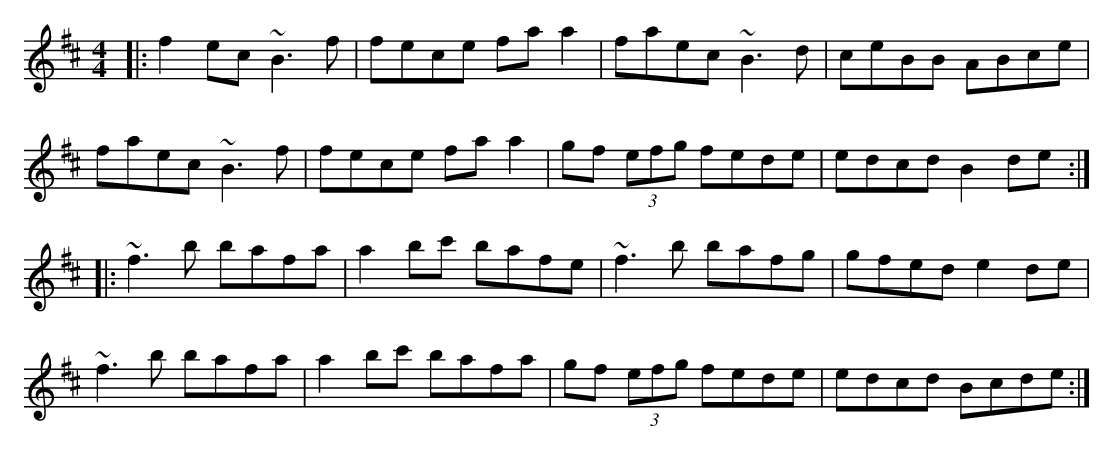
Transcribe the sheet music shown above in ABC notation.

X:1
M:4/4
K:Bmin
|:f2ec ~B3f|fece faa2|faec ~B3d|ceBB ABce|
faec ~B3f|fece faa2|gf (3efg fede|edcd B2de:|
|:~f3b bafa|a2bc' bafe|~f3b bafg|gfed e2de|
~f3b bafa|a2bc' bafa|gf (3efg fede|edcd Bcde:|
